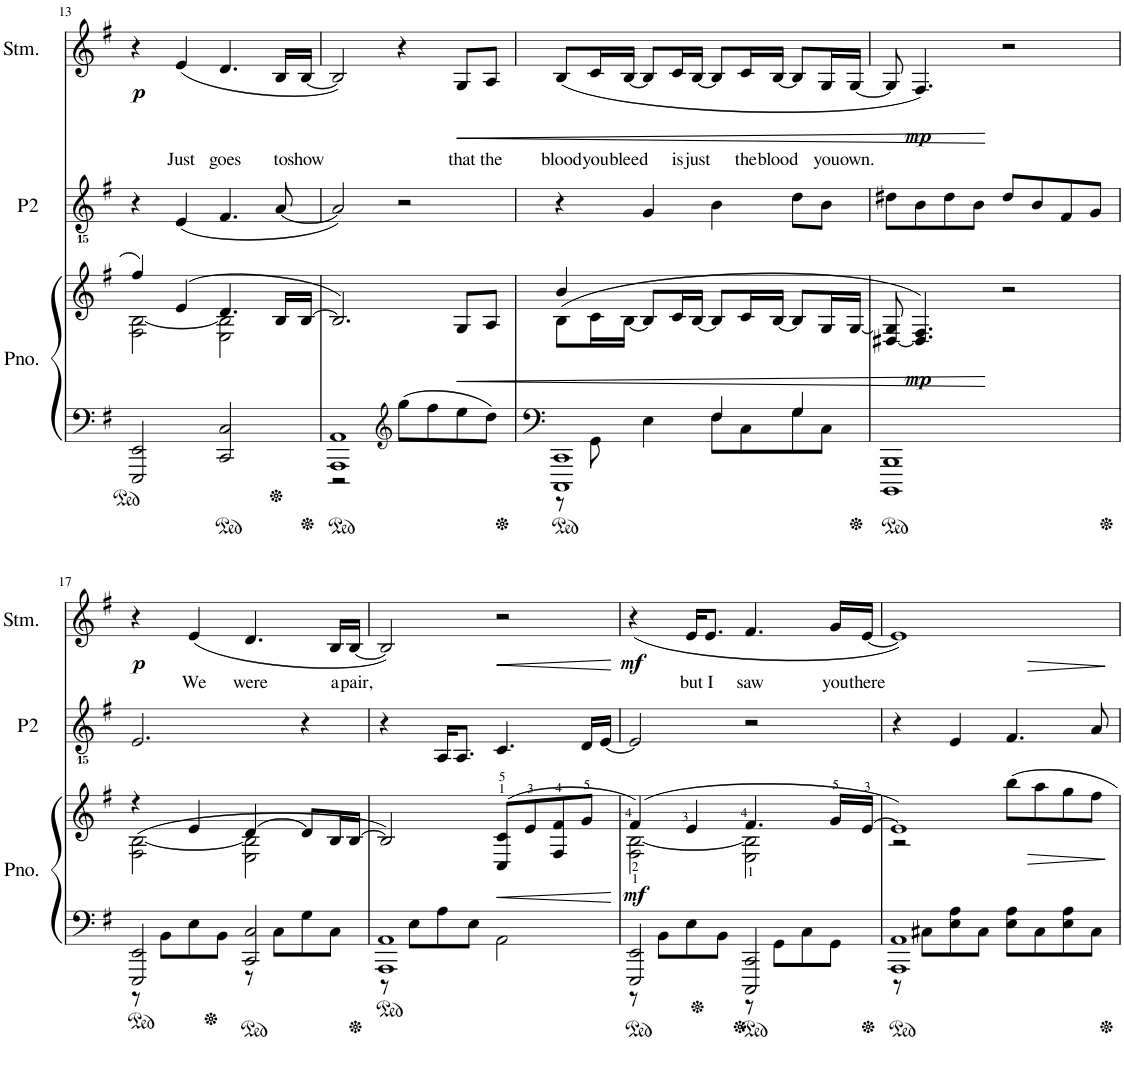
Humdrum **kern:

**kern	**kern	**dynam	**kern	**kern	**text	**dynam
*part3	*part3	*part3	*part2	*part1	*part1	*part1
*staff4	*staff3	*staff3/4	*staff2	*staff1	*staff1	*staff1
*I"Piano	*	*	*I"Partij 2	*I"Stem	*	*
*I'Pno.	*	*	*I'P2	*I'Stm.	*	*
!!LO:PB:g=z
*clefF4	*clefG2	*	*clefGvv2	*clefG2	*	*
*k[f#]	*k[f#]	*	*k[f#]	*k[f#]	*	*
*M4/4	*M4/4	*	*M4/4	*M4/4	*	*
*met(c)	*met(c)	*	*met(c)	*met(c)	*	*
=13	=13	=13	=13	=13	=13	=13
*	*^	*	*	*	*	*
!	!	!	!	!	!	!	!LO:DY:b
2EEE/ 2EE/	4ff#/	2F#\ [2B\	.	4r	4r	.	p
!	!	!	!	!	!	!LO:LY:b	!
.	(4e/	.	.	(4EE/	(4e/	Just	.
!	!	!	!	!	!	!LO:LY:b	!
2CC/ 2C/	4.d/	2E\ 2B\]	.	4.FF#/	4.d/	goes	.
!	!	!	!	!	!	!LO:LY:b	!
.	16B/LL	.	.	[8AA/	16B/LL	to	.
!	!	!	!	!	!	!LO:LY:b	!
.	[16B/JJ	.	.	.	[16B/JJ	show	.
*	*v	*v	*	*	*	*	*
=14	=14	=14	=14	=14	=14	=14
*^	*	*	*	*	*	*
1AAA 1AA	2r	2.B/])	.	2AA/])	2B/])	.	.
*clefG2	*	*	*	*	*	*	*
.	8gg\L	.	.	2r	4r	.	.
.	8ff#\	.	.	.	.	.	.
!	!	!	!LO:HP:b	!	!	!LO:LY:b	!LO:HP:b
.	8ee\	8G/L	<	.	8G/L	that	<
!	!	!	!	!	!	!LO:LY:b	!
.	8dd\J	8A/J	.	.	8A/J	the	.
*v	*v	*	*	*	*	*	*
.	.	[	.	.	.	[
=15	=15	=15	=15	=15	=15	=15
*^	*^	*	*	*	*	*
*	*^	*	*	*	*	*	*	*
!	!	!	!	!	!	!	!	!LO:LY:b	!
1CCC 1CC	8r	2ryy	(8B\L	4b/	.	4r	(8B/L	blood	.
!	!	!	!	!	!	!	!	!LO:LY:b	!
.	8GG\	.	16c\L	.	.	.	16c/L	you	.
!	!	!	!	!	!	!	!	!LO:LY:b	!
.	.	.	[16B\JJ	.	.	.	[16B/JJ	bleed	.
.	4E\	.	8B/L]	2.ryy	.	4GG/	8B/L]	.	.
!	!	!	!	!	!	!	!	!LO:LY:b	!
.	.	.	16c/L	.	.	.	16c/L	is	.
!	!	!	!	!	!	!	!	!LO:LY:b	!
.	.	.	[16B/JJ	.	.	.	[16B/JJ	just	.
.	8F#\L	4F#/	8B/L]	.	.	4BB\	8B/L]	.	.
!	!	!	!	!	!	!	!	!LO:LY:b	!
.	8C\	.	16c/L	.	.	.	16c/L	the	.
!	!	!	!	!	!	!	!	!LO:LY:b	!
.	.	.	[16B/JJ	.	.	.	[16B/JJ	blood	.
.	8G\	4G/	8B/L]	.	.	8D\L	8B/L]	.	.
!	!	!	!	!	!	!	!	!LO:LY:b	!
.	8C\J	.	16G/L	.	.	8BB\J	16G/L	you	.
!	!	!	!	!	!	!	!	!LO:LY:b	!
.	.	.	[16G/JJ	.	.	.	[16G/JJ	own.	.
*v	*v	*v	*	*	*	*	*	*	*
*	*v	*v	*	*	*	*	*
=16	=16	=16	=16	=16	=16	=16
1BBBB 1BBB	[8D#X/ 8G/]	.	8D#X\L	8G/]	.	.
!	!	!LO:DY:b	!	!	!	!LO:DY:b
.	4.D#/] 4.F#/)	mp	8BB\	4.F#/)	.	mp
.	.	.	8D#\	.	.	.
.	.	.	8BB\J	.	.	.
.	2r	.	8D#/L	2r	.	.
.	.	.	8BB/	.	.	.
.	.	.	8FF#/	.	.	.
.	.	.	8GG/J	.	.	.
!!LO:LB:g=z
=17	=17	=17	=17	=17	=17	=17
*^	*^	*	*	*	*	*
!	!	!	!	!	!	!	!	!LO:DY:b
2EEE/ 2EE/	8r	4r	(>2F#\ [2B\	.	2.EE/	4r	.	p
.	8BB\L	.	.	.	.	.	.	.
!	!	!	!	!	!	!	!LO:LY:b	!
.	8E\	4e/	.	.	.	(4e/	We	.
.	8BB\J	.	.	.	.	.	.	.
!	!	!	!	!	!	!	!LO:LY:b	!
2CC/ 2C/	8r	[4d/	2E\ 2B\]	.	.	4.d/	were	.
.	8C\L	.	.	.	.	.	.	.
.	8G\	8d/L]	.	.	4r	.	.	.
!	!	!	!	!	!	!	!LO:LY:b	!
.	8C\J	16B/L	.	.	.	16B/LL	a	.
!	!	!	!	!	!	!	!LO:LY:b	!
.	.	[16B/JJ	.	.	.	[16B/JJ	pair,	.
*	*	*v	*v	*	*	*	*	*
=18	=18	=18	=18	=18	=18	=18	=18
1AAA 1AA	8r	2B/])	.	4r	2B/])	.	.
.	8E\L	.	.	.	.	.	.
.	8A\	.	.	16AAA/KL	.	.	.
.	.	.	.	8.AAA/J	.	.	.
.	8E\J	.	.	.	.	.	.
!	!	!	!LO:HP:b	!	!	!	!LO:HP:b
.	2AA\	(>8C/ 8c/L	<	4.CC/	2r	.	<
.	.	8e/	.	.	.	.	.
.	.	8F#/ 8f#/	.	.	.	.	.
.	.	8g/J	.	16DD/LL	.	.	.
.	.	.	.	[16EE/JJ	.	.	.
*v	*v	*	*	*	*	*	*
.	.	[	.	.	.	[
=19	=19	=19	=19	=19	=19	=19
*^	*^	*	*	*	*	*
!	!	!	!	!LO:DY:b	!	!	!	!LO:DY:b
2EEE/ 2EE/	8r	(4f#/)	2F#\ [2B\	mf	2EE/]	(4r	.	mf
.	8BB\L	.	.	.	.	.	.	.
!	!	!	!	!	!	!	!LO:LY:b	!
.	8E\	4e/	.	.	.	16e/KL	but	.
!	!	!	!	!	!	!	!LO:LY:b	!
.	.	.	.	.	.	8.e/J	I	.
.	8BB\J	.	.	.	.	.	.	.
!	!	!	!	!	!	!	!LO:LY:b	!
2CCC/ 2CC/	8r	4.f#/	2E\ 2B\]	.	2r	4.f#/	saw	.
.	8GG\L	.	.	.	.	.	.	.
.	8C\	.	.	.	.	.	.	.
!	!	!	!	!	!	!	!LO:LY:b	!
.	8GG\J	16g/LL	.	.	.	16g/LL	you	.
!	!	!	!	!	!	!	!LO:LY:b	!
.	.	[16e/JJ	.	.	.	[16e/JJ	there	.
=20	=20	=20	=20	=20	=20	=20	=20	=20
!	!	!	!	!LO:HP:b	!	!	!	!LO:HP:b
1AAA 1AA	8r	1e])	2r	>	4r	1e])	.	>
.	8C#X\L	.	.	.	.	.	.	.
.	8E\ 8A\	.	.	.	4EE/	.	.	.
.	8C#\J	.	.	.	.	.	.	.
.	8E\ 8A\L	.	8bb\L	.	4.FF#/	.	.	.
.	8C#\	.	8aa\	.	.	.	.	.
.	8E\ 8A\	.	8gg\	.	.	.	.	.
.	8C#\J	.	8ff#\J	.	8AA/	.	.	.
*v	*v	*	*	*	*	*	*	*
*	*v	*v	*	*	*	*	*
.	.	]	.	.	.	]
=	=	=	=	=	=	=
*-	*-	*-	*-	*-	*-	*-
